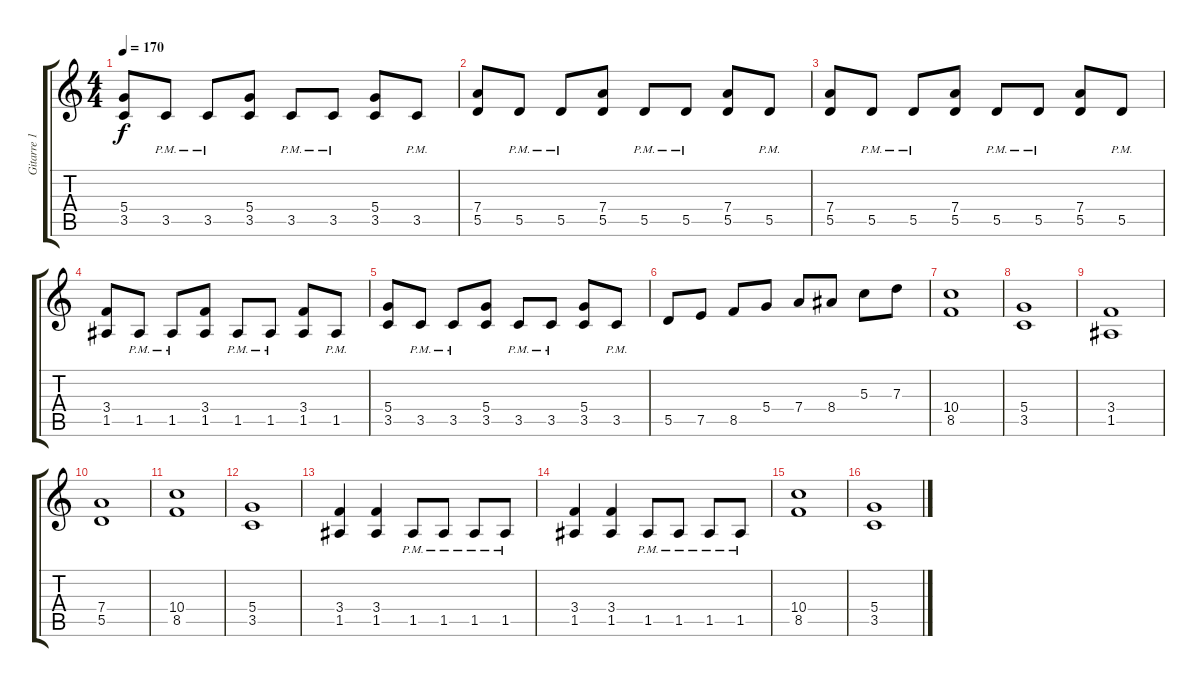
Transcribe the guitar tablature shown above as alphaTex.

\track ("Gitarre 1" "Gitarre 1") {instrument overdrivenguitar}
\staff {score tabs}
\tuning (E4 B3 G3 D3 A2 E2) {hide}
\ts (4 4)
\tempo 170
\clef g2
\ks c
(5.4 3.5).8{dy f} 3.5{pm}.8 3.5{pm}.8 (5.4 3.5).8 3.5{pm}.8 3.5{pm}.8 (5.4 3.5).8 3.5{pm}.8 |
(7.4 5.5).8 5.5{pm}.8 5.5{pm}.8 (7.4 5.5).8 5.5{pm}.8 5.5{pm}.8 (7.4 5.5).8 5.5{pm}.8 |
(7.4 5.5).8 5.5{pm}.8 5.5{pm}.8 (7.4 5.5).8 5.5{pm}.8 5.5{pm}.8 (7.4 5.5).8 5.5{pm}.8 |
(3.4 1.5).8 1.5{pm}.8 1.5{pm}.8 (3.4 1.5).8 1.5{pm}.8 1.5{pm}.8 (3.4 1.5).8 1.5{pm}.8 |
(5.4 3.5).8 3.5{pm}.8 3.5{pm}.8 (5.4 3.5).8 3.5{pm}.8 3.5{pm}.8 (5.4 3.5).8 3.5{pm}.8 |
5.5.8 7.5.8 8.5.8 5.4.8 7.4.8 8.4.8 5.3.8 7.3.8 |
(10.4 8.5).1 |
(5.4 3.5).1 |
(3.4 1.5).1 |
(7.4 5.5).1 |
(10.4 8.5).1 |
(5.4 3.5).1 |
(3.4 1.5).4 (3.4 1.5).4 1.5{pm}.8 1.5{pm}.8 1.5{pm}.8 1.5{pm}.8 |
(3.4 1.5).4 (3.4 1.5).4 1.5{pm}.8 1.5{pm}.8 1.5{pm}.8 1.5{pm}.8 |
(10.4 8.5).1 |
(5.4 3.5).1
